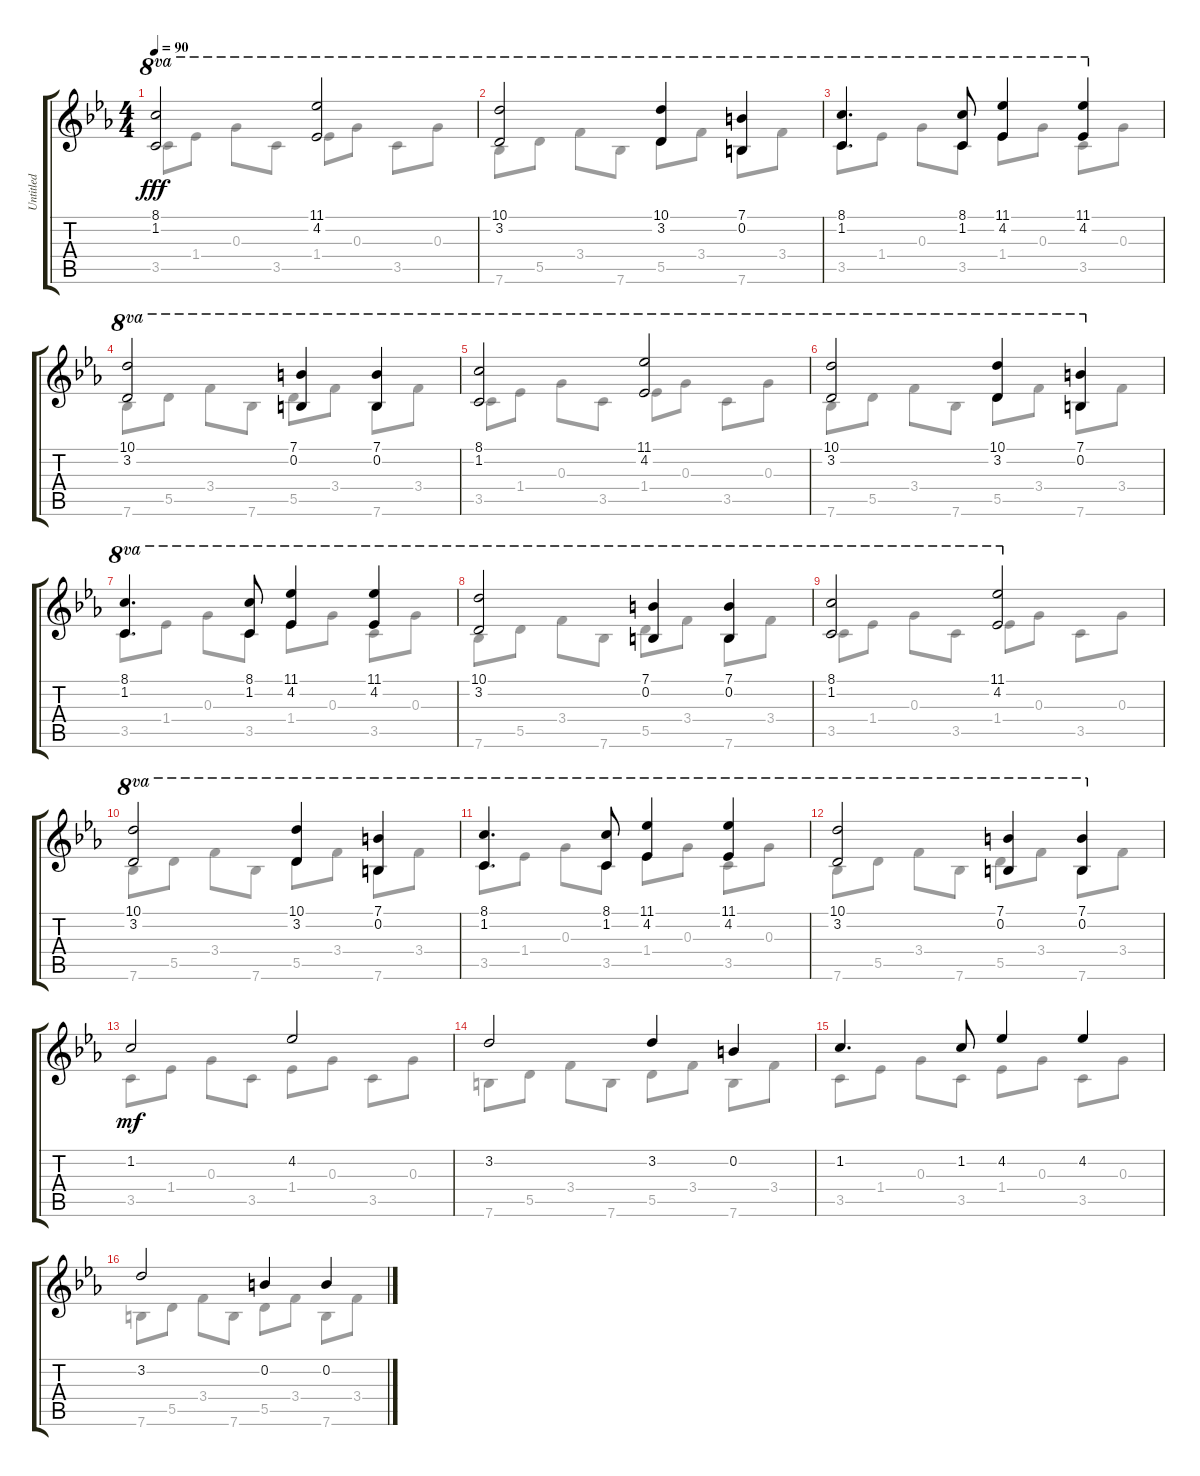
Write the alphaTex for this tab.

\track ("Untitled" "Untitled") {instrument acousticgrandpiano}
\staff {score tabs}
\tuning (E5 B4 G4 D4 A3 E3) {hide}
\voice
\ts (4 4)
\tempo 90
\clef g2
\ks eb
(8.1 1.2).2{ot 8va dy fff} (11.1 4.2).2{ot 8va} |
(10.1 3.2).2{ot 8va} (10.1 3.2).4{ot 8va} (7.1 0.2).4{ot 8va} |
(8.1 1.2).4{d ot 8va} (8.1 1.2).8{ot 8va} (11.1 4.2).4{ot 8va} (11.1 4.2).4{ot 8va} |
(10.1 3.2).2{ot 8va} (7.1 0.2).4{ot 8va} (7.1 0.2).4{ot 8va} |
(8.1 1.2).2{ot 8va} (11.1 4.2).2{ot 8va} |
(10.1 3.2).2{ot 8va} (10.1 3.2).4{ot 8va} (7.1 0.2).4{ot 8va} |
(8.1 1.2).4{d ot 8va} (8.1 1.2).8{ot 8va} (11.1 4.2).4{ot 8va} (11.1 4.2).4{ot 8va} |
(10.1 3.2).2{ot 8va} (7.1 0.2).4{ot 8va} (7.1 0.2).4{ot 8va} |
(8.1 1.2).2{ot 8va} (11.1 4.2).2{ot 8va} |
(10.1 3.2).2{ot 8va} (10.1 3.2).4{ot 8va} (7.1 0.2).4{ot 8va} |
(8.1 1.2).4{d ot 8va} (8.1 1.2).8{ot 8va} (11.1 4.2).4{ot 8va} (11.1 4.2).4{ot 8va} |
(10.1 3.2).2{ot 8va} (7.1 0.2).4{ot 8va} (7.1 0.2).4{ot 8va} |
1.2.2{dy mf} 4.2.2 |
3.2.2 3.2.4 0.2.4 |
1.2.4{d} 1.2.8 4.2.4 4.2.4 |
3.2.2 0.2.4 0.2.4
\voice
\clef g2
\ottava regular
\simile none
\ks eb
3.5.8{dy fff} 1.4.8 0.3.8 3.5.8 1.4.8 0.3.8 3.5.8 0.3.8 |
7.6.8 5.5.8 3.4.8 7.6.8 5.5.8 3.4.8 7.6.8 3.4.8 |
3.5.8 1.4.8 0.3.8 3.5.8 1.4.8 0.3.8 3.5.8 0.3.8 |
7.6.8 5.5.8 3.4.8 7.6.8 5.5.8 3.4.8 7.6.8 3.4.8 |
3.5.8 1.4.8 0.3.8 3.5.8 1.4.8 0.3.8 3.5.8 0.3.8 |
7.6.8 5.5.8 3.4.8 7.6.8 5.5.8 3.4.8 7.6.8 3.4.8 |
3.5.8 1.4.8 0.3.8 3.5.8 1.4.8 0.3.8 3.5.8 0.3.8 |
7.6.8 5.5.8 3.4.8 7.6.8 5.5.8 3.4.8 7.6.8 3.4.8 |
3.5.8 1.4.8 0.3.8 3.5.8 1.4.8 0.3.8 3.5.8 0.3.8 |
7.6.8 5.5.8 3.4.8 7.6.8 5.5.8 3.4.8 7.6.8 3.4.8 |
3.5.8 1.4.8 0.3.8 3.5.8 1.4.8 0.3.8 3.5.8 0.3.8 |
7.6.8 5.5.8 3.4.8 7.6.8 5.5.8 3.4.8 7.6.8 3.4.8 |
3.5.8{dy mf} 1.4.8 0.3.8 3.5.8 1.4.8 0.3.8 3.5.8 0.3.8 |
7.6.8 5.5.8 3.4.8 7.6.8 5.5.8 3.4.8 7.6.8 3.4.8 |
3.5.8 1.4.8 0.3.8 3.5.8 1.4.8 0.3.8 3.5.8 0.3.8 |
7.6.8 5.5.8 3.4.8 7.6.8 5.5.8 3.4.8 7.6.8 3.4.8
